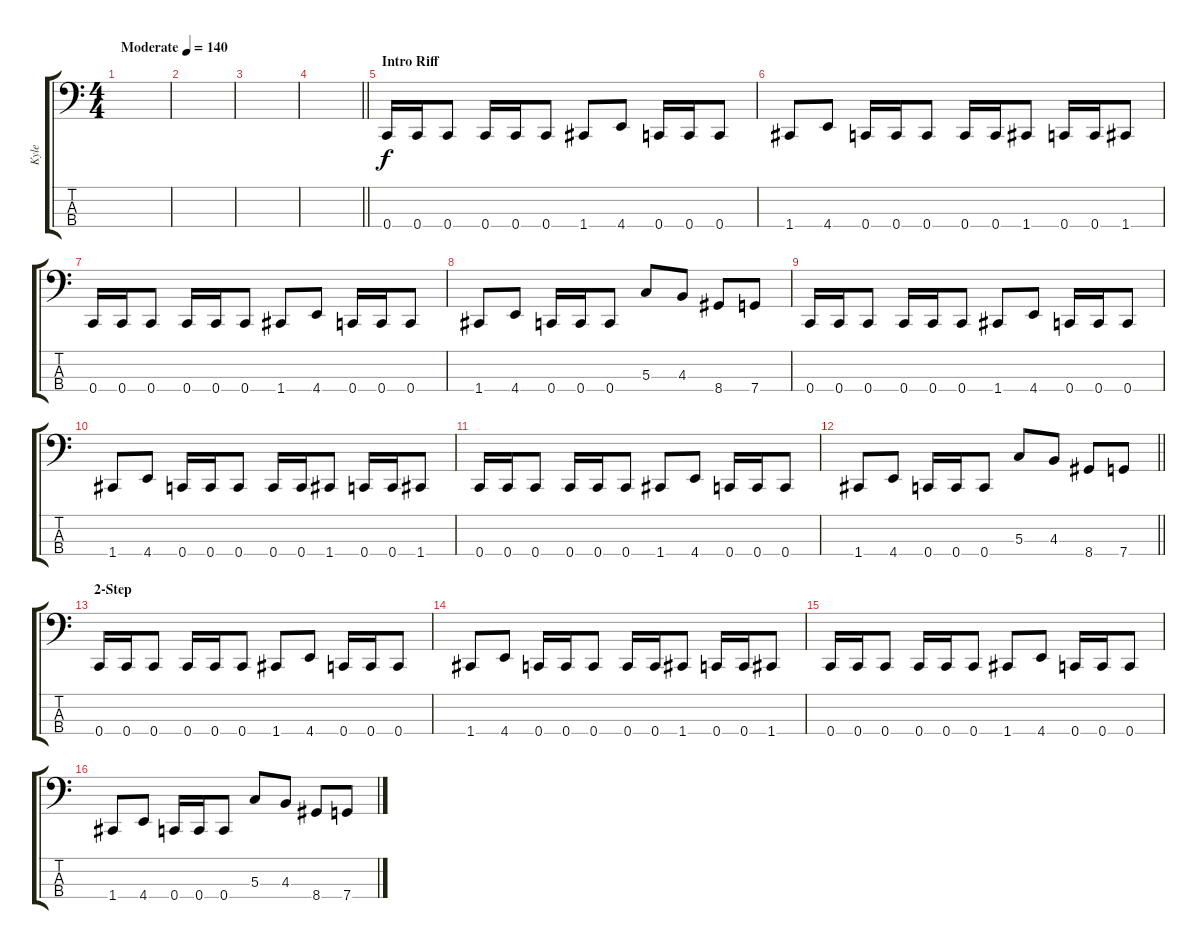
\track ("Kyle" "Kyle") {instrument electricbasspick}
\staff {score tabs}
\tuning (F2 C2 G1 C1) {hide}
\ts (4 4)
\tempo (140 "Moderate")
\clef f4
\ks c
|
|
|
\barLineRight lightlight
|
\section ("" "Intro Riff")
0.4.16 0.4.16 0.4.8 0.4.16 0.4.16 0.4.8 1.4.8 4.4.8 0.4.16 0.4.16 0.4.8 |
1.4.8 4.4.8 0.4.16 0.4.16 0.4.8 0.4.16 0.4.16 1.4.8 0.4.16 0.4.16 1.4.8 |
0.4.16 0.4.16 0.4.8 0.4.16 0.4.16 0.4.8 1.4.8 4.4.8 0.4.16 0.4.16 0.4.8 |
1.4.8 4.4.8 0.4.16 0.4.16 0.4.8 5.3.8 4.3.8 8.4.8 7.4.8 |
0.4.16 0.4.16 0.4.8 0.4.16 0.4.16 0.4.8 1.4.8 4.4.8 0.4.16 0.4.16 0.4.8 |
1.4.8 4.4.8 0.4.16 0.4.16 0.4.8 0.4.16 0.4.16 1.4.8 0.4.16 0.4.16 1.4.8 |
0.4.16 0.4.16 0.4.8 0.4.16 0.4.16 0.4.8 1.4.8 4.4.8 0.4.16 0.4.16 0.4.8 |
\barLineRight lightlight
1.4.8 4.4.8 0.4.16 0.4.16 0.4.8 5.3.8 4.3.8 8.4.8 7.4.8 |
\section ("" "2-Step")
0.4.16 0.4.16 0.4.8 0.4.16 0.4.16 0.4.8 1.4.8 4.4.8 0.4.16 0.4.16 0.4.8 |
1.4.8 4.4.8 0.4.16 0.4.16 0.4.8 0.4.16 0.4.16 1.4.8 0.4.16 0.4.16 1.4.8 |
0.4.16 0.4.16 0.4.8 0.4.16 0.4.16 0.4.8 1.4.8 4.4.8 0.4.16 0.4.16 0.4.8 |
1.4.8 4.4.8 0.4.16 0.4.16 0.4.8 5.3.8 4.3.8 8.4.8 7.4.8
